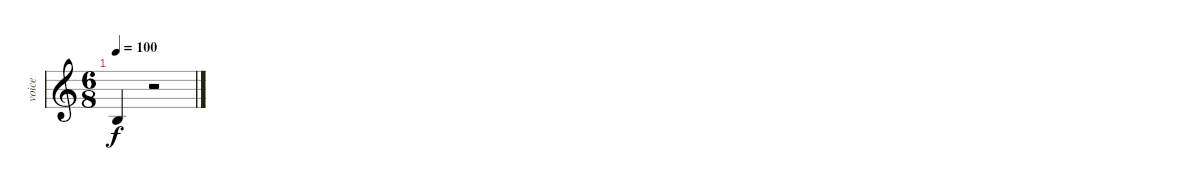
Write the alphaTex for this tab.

\track ("voice" "voice") {instrument sopranosax}
\staff {score}
\tuning (E4 B3 G3 D3 A2 E2) {hide}
\ts (6 8)
\tempo 100
\clef g2
\ks c
0.2{t}.4{dy f} r.2
